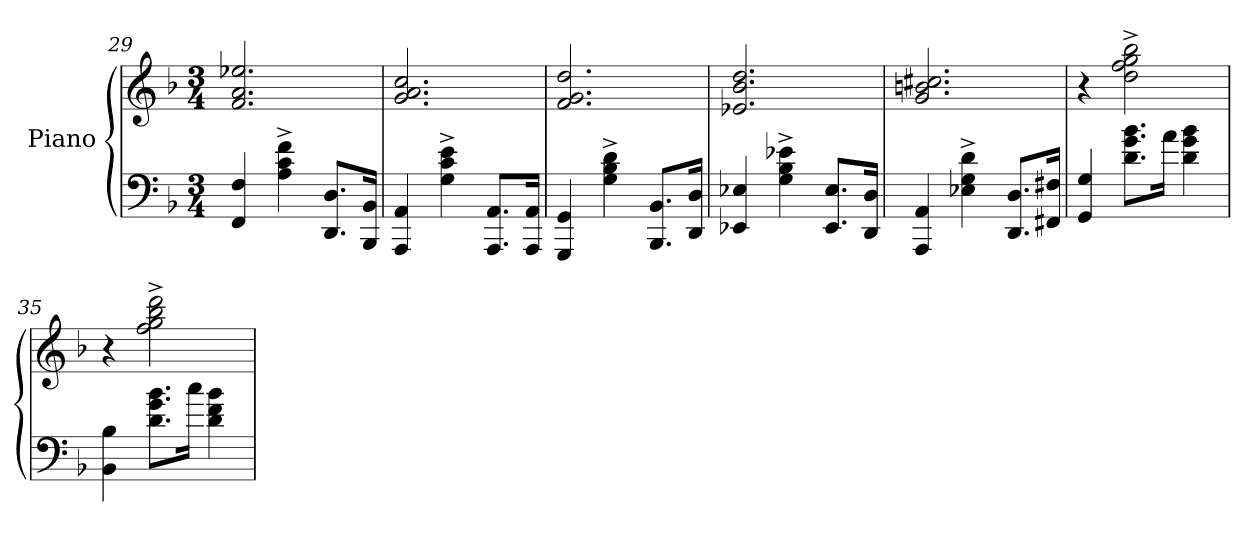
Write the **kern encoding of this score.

**kern	**kern
*part1	*part1
*staff2	*staff1
*I"Piano	*
*clefF4	*clefG2
*k[b-]	*k[b-]
*M3/4	*M3/4
=29	=29
4FF/ 4F/	2.f/ 2.a/ 2.ee-X/
4A\^ 4c\^ 4f\^	.
8.DD/ 8.D/L	.
16BBB-/ 16BB-/Jk	.
!!LO:LB:g=z
=30	=30
4AAA/ 4AA/	2.g/ 2.a/ 2.cc/
4G\^ 4c\^ 4e\^	.
8.AAA/ 8.AA/L	.
16AAA/ 16AA/Jk	.
=31	=31
4GGG/ 4GG/	2.f/ 2.g/ 2.dd/
4G\^ 4B-\^ 4d\^	.
8.BBB-/ 8.BB-/L	.
16DD/ 16D/Jk	.
=32	=32
4EE-X/ 4E-X/	2.e-X/ 2.b-/ 2.dd/
4G\^ 4B-\^ 4e-X\^	.
8.EE-/ 8.E-/L	.
16DD/ 16D/Jk	.
=33	=33
4AAA/ 4AA/	2.g/ 2.bn/ 2.cc#X/
4E-X\^ 4G\^ 4d\^	.
8.DD/ 8.D/L	.
16FF#X/ 16F#X/Jk	.
=34	=34
4GG/ 4G/	4r
8.d\ 8.g\ 8.b-\L	2dd\^ 2ff\^ 2gg\^ 2bb-\^
16a\Jk	.
4d\ 4g\ 4b-\	.
=35	=35
4BB-\ 4B-\	4r
8.d\ 8.g\ 8.b-\L	2ff\^ 2gg\^ 2bb-\^ 2ddd\^
16cc\Jk	.
4d\ 4f\ 4b-\	.
=	=
*-	*-
